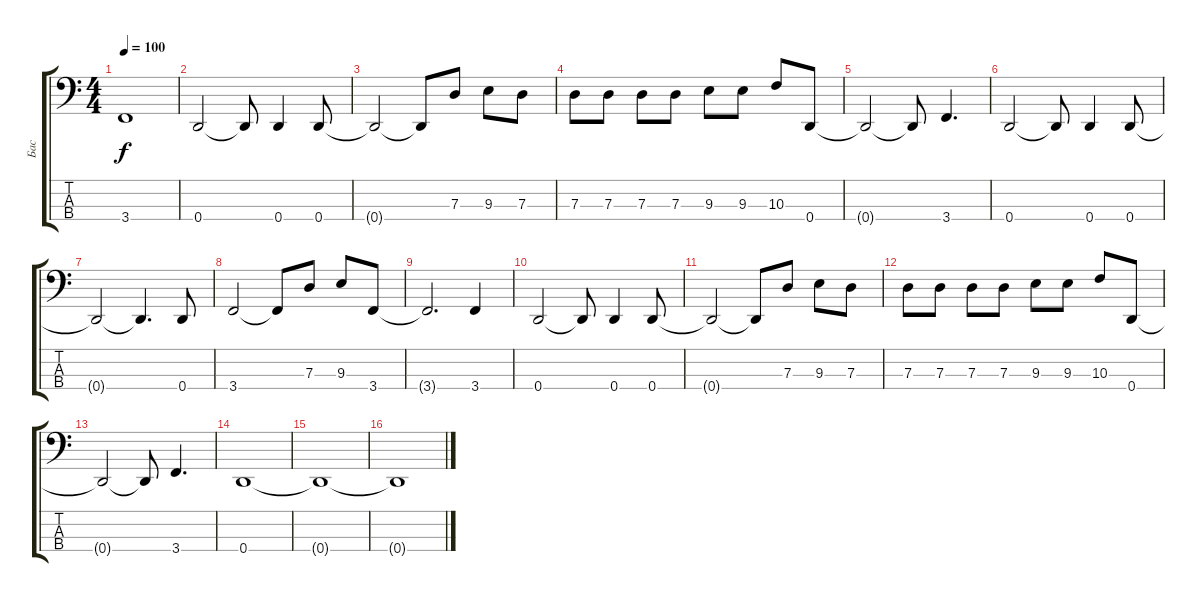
\track ("Бас" "Бас") {instrument electricbassfinger}
\staff {score tabs}
\tuning (F2 C2 G1 D1) {hide}
\ts (4 4)
\tempo 100
\clef f4
\ks c
3.4{t}.1{dy f} |
0.4.2 0.4{t}.8 0.4.4 0.4.8 |
0.4{t}.2 0.4{t}.8 7.3.8 9.3.8 7.3.8 |
7.3.8 7.3.8 7.3.8 7.3.8 9.3.8 9.3.8 10.3.8 0.4.8 |
0.4{t}.2 0.4{t}.8 3.4.4{d} |
0.4.2 0.4{t}.8 0.4.4 0.4.8 |
0.4{t}.2 0.4{t}.4{d} 0.4.8 |
3.4.2 3.4{t}.8 7.3.8 9.3.8 3.4.8 |
3.4{t}.2{d} 3.4.4 |
0.4.2 0.4{t}.8 0.4.4 0.4.8 |
0.4{t}.2 0.4{t}.8 7.3.8 9.3.8 7.3.8 |
7.3.8 7.3.8 7.3.8 7.3.8 9.3.8 9.3.8 10.3.8 0.4.8 |
0.4{t}.2 0.4{t}.8 3.4.4{d} |
0.4.1 |
0.4{t}.1 |
0.4{t}.1
